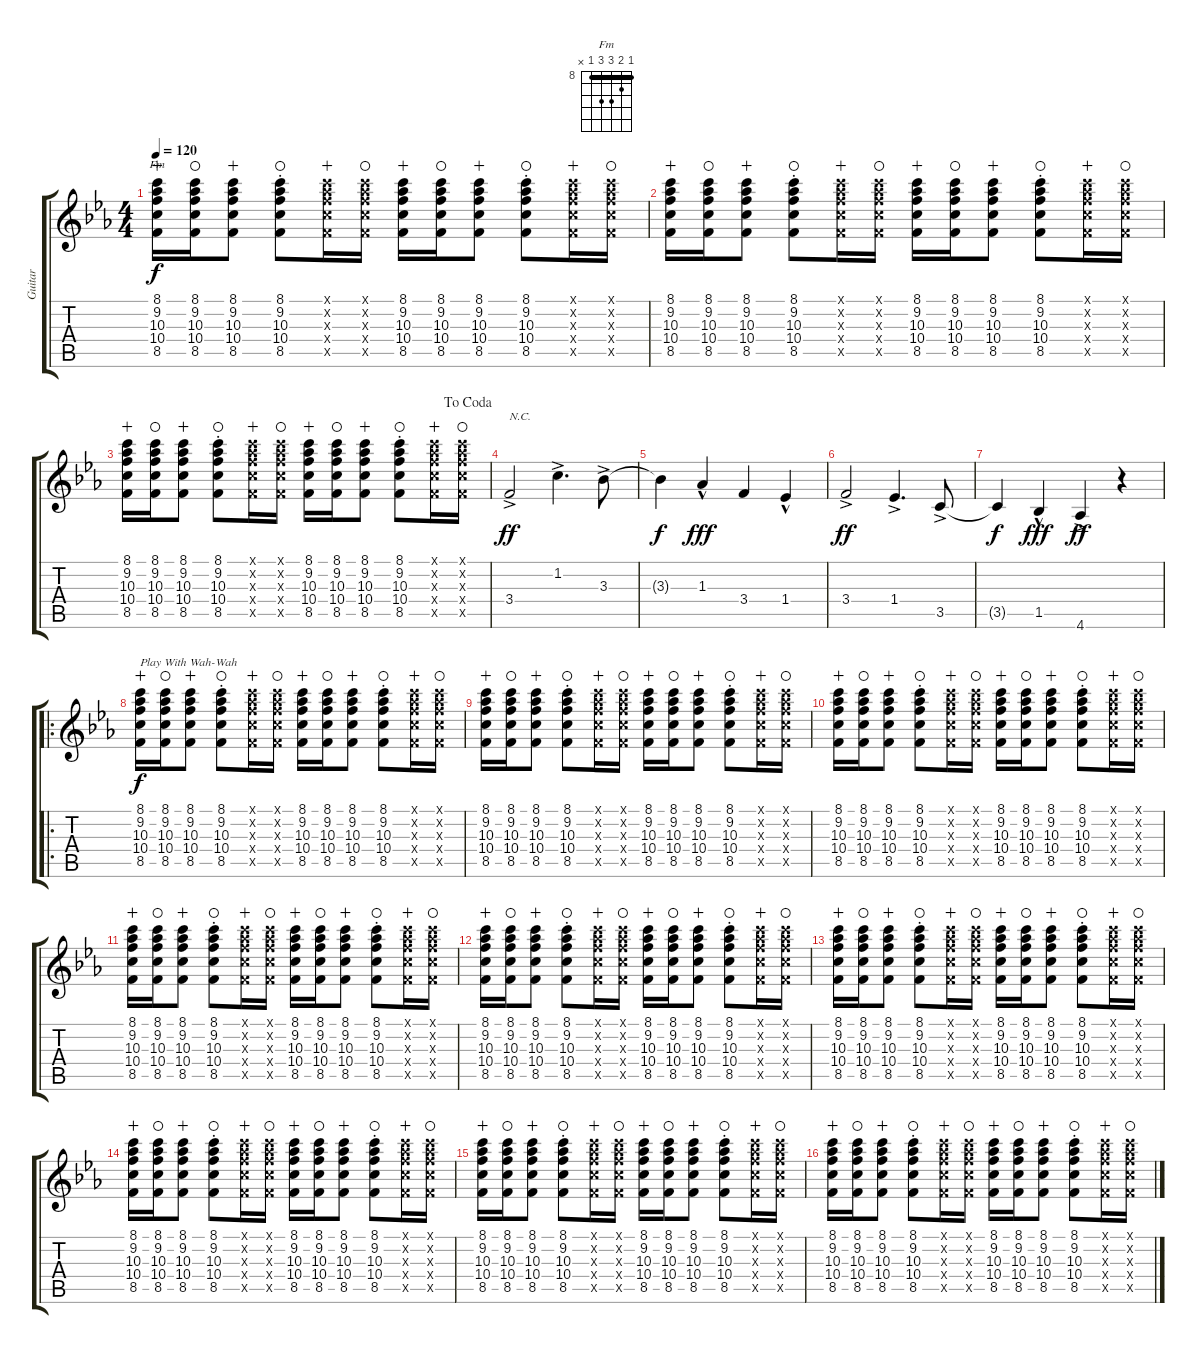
\track ("Guitar" "Guitar") {instrument electricguitarjazz}
\staff {score tabs}
\tuning (E4 B3 G3 D3 A2 E2) {hide}
\chord ("Fm" 8 9 10 10 8 x) {firstfret 8 barre 8}
\ts (4 4)
\tempo 120
\clef g2
\ks cminor
(8.1 9.2 10.3 10.4 8.5).16{ch "Fm" dy f wahc} (8.1 9.2 10.3 10.4 8.5).16{waho} (8.1 9.2 10.3 10.4 8.5).8{wahc} (8.1{st} 9.2{st} 10.3{st} 10.4{st} 8.5{st}).8{waho} (8.1{x} 9.2{x} 10.3{x} 10.4{x} 8.5{x}).16{wahc} (8.1{x} 9.2{x} 10.3{x} 10.4{x} 8.5{x}).16{waho} (8.1 9.2 10.3 10.4 8.5).16{wahc} (8.1 9.2 10.3 10.4 8.5).16{waho} (8.1 9.2 10.3 10.4 8.5).8{wahc} (8.1{st} 9.2 10.3{st} 10.4{st} 8.5{st}).8{waho} (8.1{x} 9.2{x} 10.3{x} 10.4{x} 8.5{x}).16{wahc} (8.1{x} 9.2{x} 10.3{x} 10.4{x} 8.5{x}).16{waho} |
(8.1 9.2 10.3 10.4 8.5).16{wahc} (8.1 9.2 10.3 10.4 8.5).16{waho} (8.1 9.2 10.3 10.4 8.5).8{wahc} (8.1{st} 9.2{st} 10.3{st} 10.4{st} 8.5{st}).8{waho} (8.1{x} 9.2{x} 10.3{x} 10.4{x} 8.5{x}).16{wahc} (8.1{x} 9.2{x} 10.3{x} 10.4{x} 8.5{x}).16{waho} (8.1 9.2 10.3 10.4 8.5).16{wahc} (8.1 9.2 10.3 10.4 8.5).16{waho} (8.1 9.2 10.3 10.4 8.5).8{wahc} (8.1{st} 9.2 10.3{st} 10.4{st} 8.5{st}).8{waho} (8.1{x} 9.2{x} 10.3{x} 10.4{x} 8.5{x}).16{wahc} (8.1{x} 9.2{x} 10.3{x} 10.4{x} 8.5{x}).16{waho} |
\jump dacoda
(8.1 9.2 10.3 10.4 8.5).16{wahc} (8.1 9.2 10.3 10.4 8.5).16{waho} (8.1 9.2 10.3 10.4 8.5).8{wahc} (8.1{st} 9.2{st} 10.3{st} 10.4{st} 8.5{st}).8{waho} (8.1{x} 9.2{x} 10.3{x} 10.4{x} 8.5{x}).16{wahc} (8.1{x} 9.2{x} 10.3{x} 10.4{x} 8.5{x}).16{waho} (8.1 9.2 10.3 10.4 8.5).16{wahc} (8.1 9.2 10.3 10.4 8.5).16{waho} (8.1 9.2 10.3 10.4 8.5).8{wahc} (8.1{st} 9.2 10.3{st} 10.4{st} 8.5{st}).8{waho} (8.1{x} 9.2{x} 10.3{x} 10.4{x} 8.5{x}).16{wahc} (8.1{x} 9.2{x} 10.3{x} 10.4{x} 8.5{x}).16{waho} |
3.4{ac}.2{txt "N.C." dy ff} 1.2{ac}.4{d} 3.3{ac}.8 |
3.3{t}.4{dy f} 1.3{hac}.4{dy fff} 3.4.4 1.4{hac}.4 |
3.4{ac}.2{dy ff} 1.4{ac}.4{d} 3.5{ac}.8 |
3.5{t}.4{dy f} 1.5{hac}.4{dy fff} 4.6{ac}.4{dy ff} r.4 |
\ro
(8.1 9.2 10.3 10.4 8.5).16{txt "Play With Wah-Wah" dy f wahc} (8.1 9.2 10.3 10.4 8.5).16{waho} (8.1 9.2 10.3 10.4 8.5).8{wahc} (8.1{st} 9.2{st} 10.3{st} 10.4{st} 8.5{st}).8{waho} (8.1{x} 9.2{x} 10.3{x} 10.4{x} 8.5{x}).16{wahc} (8.1{x} 9.2{x} 10.3{x} 10.4{x} 8.5{x}).16{waho} (8.1 9.2 10.3 10.4 8.5).16{wahc} (8.1 9.2 10.3 10.4 8.5).16{waho} (8.1 9.2 10.3 10.4 8.5).8{wahc} (8.1{st} 9.2 10.3{st} 10.4{st} 8.5{st}).8{waho} (8.1{x} 9.2{x} 10.3{x} 10.4{x} 8.5{x}).16{wahc} (8.1{x} 9.2{x} 10.3{x} 10.4{x} 8.5{x}).16{waho} |
(8.1 9.2 10.3 10.4 8.5).16{wahc} (8.1 9.2 10.3 10.4 8.5).16{waho} (8.1 9.2 10.3 10.4 8.5).8{wahc} (8.1{st} 9.2{st} 10.3{st} 10.4{st} 8.5{st}).8{waho} (8.1{x} 9.2{x} 10.3{x} 10.4{x} 8.5{x}).16{wahc} (8.1{x} 9.2{x} 10.3{x} 10.4{x} 8.5{x}).16{waho} (8.1 9.2 10.3 10.4 8.5).16{wahc} (8.1 9.2 10.3 10.4 8.5).16{waho} (8.1 9.2 10.3 10.4 8.5).8{wahc} (8.1{st} 9.2 10.3{st} 10.4{st} 8.5{st}).8{waho} (8.1{x} 9.2{x} 10.3{x} 10.4{x} 8.5{x}).16{wahc} (8.1{x} 9.2{x} 10.3{x} 10.4{x} 8.5{x}).16{waho} |
(8.1 9.2 10.3 10.4 8.5).16{wahc} (8.1 9.2 10.3 10.4 8.5).16{waho} (8.1 9.2 10.3 10.4 8.5).8{wahc} (8.1{st} 9.2{st} 10.3{st} 10.4{st} 8.5{st}).8{waho} (8.1{x} 9.2{x} 10.3{x} 10.4{x} 8.5{x}).16{wahc} (8.1{x} 9.2{x} 10.3{x} 10.4{x} 8.5{x}).16{waho} (8.1 9.2 10.3 10.4 8.5).16{wahc} (8.1 9.2 10.3 10.4 8.5).16{waho} (8.1 9.2 10.3 10.4 8.5).8{wahc} (8.1{st} 9.2 10.3{st} 10.4{st} 8.5{st}).8{waho} (8.1{x} 9.2{x} 10.3{x} 10.4{x} 8.5{x}).16{wahc} (8.1{x} 9.2{x} 10.3{x} 10.4{x} 8.5{x}).16{waho} |
(8.1 9.2 10.3 10.4 8.5).16{wahc} (8.1 9.2 10.3 10.4 8.5).16{waho} (8.1 9.2 10.3 10.4 8.5).8{wahc} (8.1{st} 9.2{st} 10.3{st} 10.4{st} 8.5{st}).8{waho} (8.1{x} 9.2{x} 10.3{x} 10.4{x} 8.5{x}).16{wahc} (8.1{x} 9.2{x} 10.3{x} 10.4{x} 8.5{x}).16{waho} (8.1 9.2 10.3 10.4 8.5).16{wahc} (8.1 9.2 10.3 10.4 8.5).16{waho} (8.1 9.2 10.3 10.4 8.5).8{wahc} (8.1{st} 9.2 10.3{st} 10.4{st} 8.5{st}).8{waho} (8.1{x} 9.2{x} 10.3{x} 10.4{x} 8.5{x}).16{wahc} (8.1{x} 9.2{x} 10.3{x} 10.4{x} 8.5{x}).16{waho} |
(8.1 9.2 10.3 10.4 8.5).16{wahc} (8.1 9.2 10.3 10.4 8.5).16{waho} (8.1 9.2 10.3 10.4 8.5).8{wahc} (8.1{st} 9.2{st} 10.3{st} 10.4{st} 8.5{st}).8{waho} (8.1{x} 9.2{x} 10.3{x} 10.4{x} 8.5{x}).16{wahc} (8.1{x} 9.2{x} 10.3{x} 10.4{x} 8.5{x}).16{waho} (8.1 9.2 10.3 10.4 8.5).16{wahc} (8.1 9.2 10.3 10.4 8.5).16{waho} (8.1 9.2 10.3 10.4 8.5).8{wahc} (8.1{st} 9.2 10.3{st} 10.4{st} 8.5{st}).8{waho} (8.1{x} 9.2{x} 10.3{x} 10.4{x} 8.5{x}).16{wahc} (8.1{x} 9.2{x} 10.3{x} 10.4{x} 8.5{x}).16{waho} |
(8.1 9.2 10.3 10.4 8.5).16{wahc} (8.1 9.2 10.3 10.4 8.5).16{waho} (8.1 9.2 10.3 10.4 8.5).8{wahc} (8.1{st} 9.2{st} 10.3{st} 10.4{st} 8.5{st}).8{waho} (8.1{x} 9.2{x} 10.3{x} 10.4{x} 8.5{x}).16{wahc} (8.1{x} 9.2{x} 10.3{x} 10.4{x} 8.5{x}).16{waho} (8.1 9.2 10.3 10.4 8.5).16{wahc} (8.1 9.2 10.3 10.4 8.5).16{waho} (8.1 9.2 10.3 10.4 8.5).8{wahc} (8.1{st} 9.2 10.3{st} 10.4{st} 8.5{st}).8{waho} (8.1{x} 9.2{x} 10.3{x} 10.4{x} 8.5{x}).16{wahc} (8.1{x} 9.2{x} 10.3{x} 10.4{x} 8.5{x}).16{waho} |
(8.1 9.2 10.3 10.4 8.5).16{wahc} (8.1 9.2 10.3 10.4 8.5).16{waho} (8.1 9.2 10.3 10.4 8.5).8{wahc} (8.1{st} 9.2{st} 10.3{st} 10.4{st} 8.5{st}).8{waho} (8.1{x} 9.2{x} 10.3{x} 10.4{x} 8.5{x}).16{wahc} (8.1{x} 9.2{x} 10.3{x} 10.4{x} 8.5{x}).16{waho} (8.1 9.2 10.3 10.4 8.5).16{wahc} (8.1 9.2 10.3 10.4 8.5).16{waho} (8.1 9.2 10.3 10.4 8.5).8{wahc} (8.1{st} 9.2 10.3{st} 10.4{st} 8.5{st}).8{waho} (8.1{x} 9.2{x} 10.3{x} 10.4{x} 8.5{x}).16{wahc} (8.1{x} 9.2{x} 10.3{x} 10.4{x} 8.5{x}).16{waho} |
(8.1 9.2 10.3 10.4 8.5).16{wahc} (8.1 9.2 10.3 10.4 8.5).16{waho} (8.1 9.2 10.3 10.4 8.5).8{wahc} (8.1{st} 9.2{st} 10.3{st} 10.4{st} 8.5{st}).8{waho} (8.1{x} 9.2{x} 10.3{x} 10.4{x} 8.5{x}).16{wahc} (8.1{x} 9.2{x} 10.3{x} 10.4{x} 8.5{x}).16{waho} (8.1 9.2 10.3 10.4 8.5).16{wahc} (8.1 9.2 10.3 10.4 8.5).16{waho} (8.1 9.2 10.3 10.4 8.5).8{wahc} (8.1{st} 9.2 10.3{st} 10.4{st} 8.5{st}).8{waho} (8.1{x} 9.2{x} 10.3{x} 10.4{x} 8.5{x}).16{wahc} (8.1{x} 9.2{x} 10.3{x} 10.4{x} 8.5{x}).16{waho} |
(8.1 9.2 10.3 10.4 8.5).16{wahc} (8.1 9.2 10.3 10.4 8.5).16{waho} (8.1 9.2 10.3 10.4 8.5).8{wahc} (8.1{st} 9.2{st} 10.3{st} 10.4{st} 8.5{st}).8{waho} (8.1{x} 9.2{x} 10.3{x} 10.4{x} 8.5{x}).16{wahc} (8.1{x} 9.2{x} 10.3{x} 10.4{x} 8.5{x}).16{waho} (8.1 9.2 10.3 10.4 8.5).16{wahc} (8.1 9.2 10.3 10.4 8.5).16{waho} (8.1 9.2 10.3 10.4 8.5).8{wahc} (8.1{st} 9.2 10.3{st} 10.4{st} 8.5{st}).8{waho} (8.1{x} 9.2{x} 10.3{x} 10.4{x} 8.5{x}).16{wahc} (8.1{x} 9.2{x} 10.3{x} 10.4{x} 8.5{x}).16{waho}
